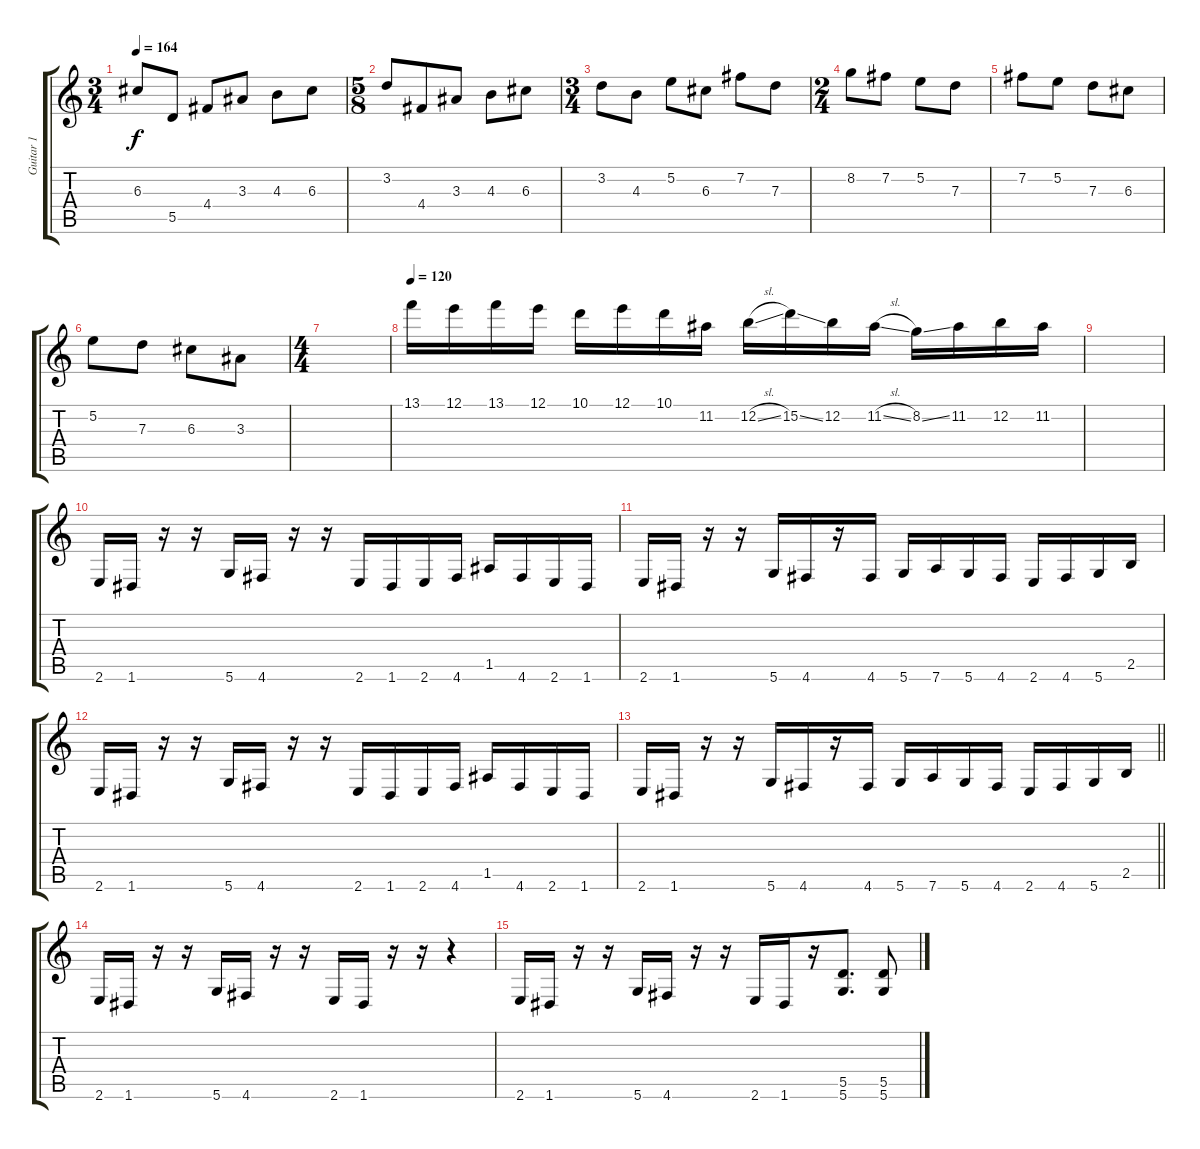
\track ("Guitar 1" "Guitar 1") {instrument distortionguitar}
\staff {score tabs}
\tuning (E4 B3 G3 D3 A2 D2) {hide}
\ts (3 4)
\tempo 164
\clef g2
\ks c
6.3.8{dy f} 5.5.8 4.4.8 3.3.8 4.3.8 6.3.8 |
\ts (5 8)
3.2.8 4.4.8 3.3.8 4.3.8 6.3.8 |
\ts (3 4)
3.2.8 4.3.8 5.2.8 6.3.8 7.2.8 7.3.8 |
\ts (2 4)
8.2.8 7.2.8 5.2.8 7.3.8 |
7.2.8 5.2.8 7.3.8 6.3.8 |
5.2.8 7.3.8 6.3.8 3.3.8 |
\ts (4 4)
|
\tempo 120
13.1.16 12.1.16 13.1.16 12.1.16 10.1.16 12.1.16 10.1.16 11.2.16 12.2{sl}.16 15.2{ss}.16 12.2.16 11.2{sl}.16 8.2{ss}.16 11.2.16 12.2.16 11.2.16 |
|
2.6.16 1.6.16 r.16 r.16 5.6.16 4.6.16 r.16 r.16 2.6.16 1.6.16 2.6.16 4.6.16 1.5.16 4.6.16 2.6.16 1.6.16 |
2.6.16 1.6.16 r.16 r.16 5.6.16 4.6.16 r.16 4.6.16 5.6.16 7.6.16 5.6.16 4.6.16 2.6.16 4.6.16 5.6.16 2.5.16 |
2.6.16 1.6.16 r.16 r.16 5.6.16 4.6.16 r.16 r.16 2.6.16 1.6.16 2.6.16 4.6.16 1.5.16 4.6.16 2.6.16 1.6.16 |
\barLineRight lightlight
2.6.16 1.6.16 r.16 r.16 5.6.16 4.6.16 r.16 4.6.16 5.6.16 7.6.16 5.6.16 4.6.16 2.6.16 4.6.16 5.6.16 2.5.16 |
2.6.16 1.6.16 r.16 r.16 5.6.16 4.6.16 r.16 r.16 2.6.16 1.6.16 r.16 r.16 r.4 |
2.6.16 1.6.16 r.16 r.16 5.6.16 4.6.16 r.16 r.16 2.6.16 1.6.16 r.16 (5.5 5.6).8{d} (5.5 5.6).8
